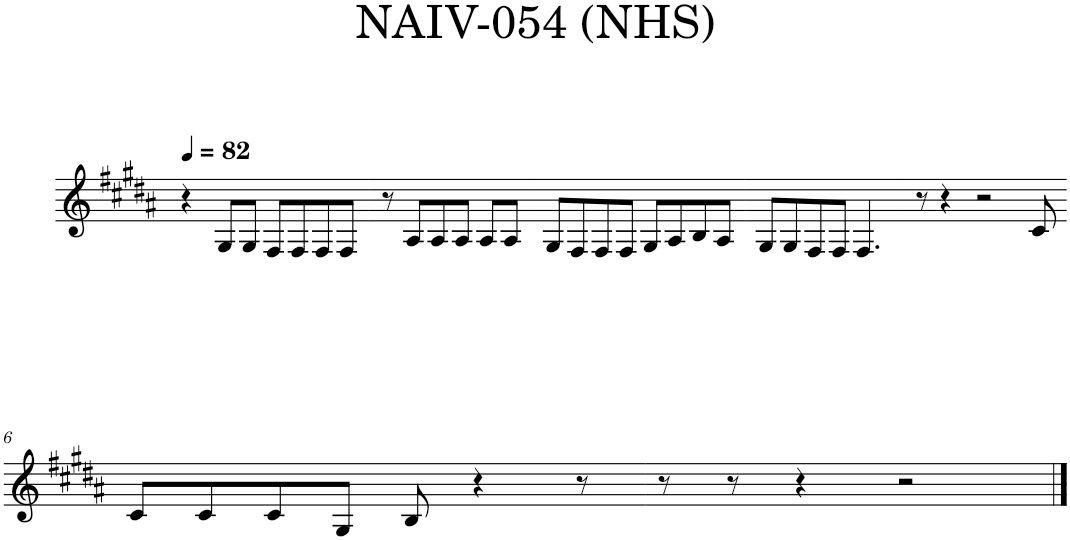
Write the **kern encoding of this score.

**kern
*part1
*staff1
*I"Piano
*I'Pno.
*clefG2
*k[f#c#g#d#a#]
=1
4r
8G#/L
8G#/J
8F#/L
8F#/
8F#/
8F#/J
=2
8r
8A#/L
8A#/
8A#/J
8A#/L
8A#/J
=3
8G#/L
8F#/
8F#/
8F#/J
8G#/L
8A#/
8B/
8A#/J
=4
8G#/L
8G#/
8F#/
8F#/J
4.F#/
=5
8r
4r
2r
8c#/
!!LO:LB:g=z
=6
8c#/L
8c#/
8c#/
8G#/J
8B/
4r
8r
=7
8r
8r
4r
2r
==
*-
